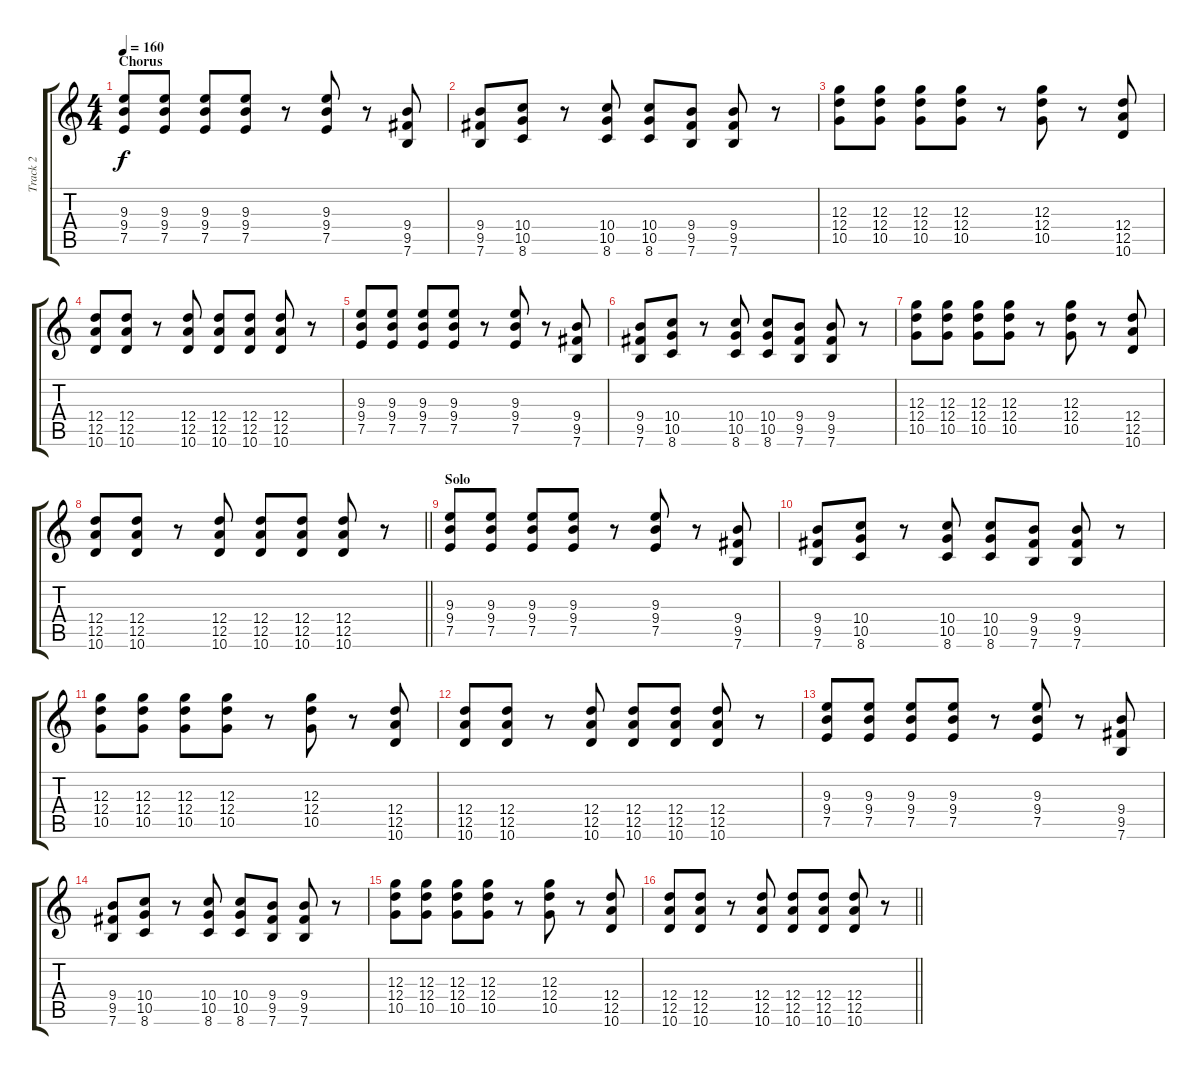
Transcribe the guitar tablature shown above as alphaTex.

\track ("Track 2" "Track 2") {instrument overdrivenguitar}
\staff {score tabs}
\tuning (E4 B3 G3 D3 A2 E2) {hide}
\ts (4 4)
\section ("" "Chorus")
\tempo 160
\clef g2
\ks c
(9.3 9.4 7.5).8{dy f} (9.3 9.4 7.5).8 (9.3 9.4 7.5).8 (9.3 9.4 7.5).8 r.8 (9.3 9.4 7.5).8 r.8 (9.4 9.5 7.6).8 |
(9.4 9.5 7.6).8 (10.4 10.5 8.6).8 r.8 (10.4 10.5 8.6).8 (10.4 10.5 8.6).8 (9.4 9.5 7.6).8 (9.4 9.5 7.6).8 r.8 |
(12.3 12.4 10.5).8 (12.3 12.4 10.5).8 (12.3 12.4 10.5).8 (12.3 12.4 10.5).8 r.8 (12.3 12.4 10.5).8 r.8 (12.4 12.5 10.6).8 |
(12.4 12.5 10.6).8 (12.4 12.5 10.6).8 r.8 (12.4 12.5 10.6).8 (12.4 12.5 10.6).8 (12.4 12.5 10.6).8 (12.4 12.5 10.6).8 r.8 |
(9.3 9.4 7.5).8 (9.3 9.4 7.5).8 (9.3 9.4 7.5).8 (9.3 9.4 7.5).8 r.8 (9.3 9.4 7.5).8 r.8 (9.4 9.5 7.6).8 |
(9.4 9.5 7.6).8 (10.4 10.5 8.6).8 r.8 (10.4 10.5 8.6).8 (10.4 10.5 8.6).8 (9.4 9.5 7.6).8 (9.4 9.5 7.6).8 r.8 |
(12.3 12.4 10.5).8 (12.3 12.4 10.5).8 (12.3 12.4 10.5).8 (12.3 12.4 10.5).8 r.8 (12.3 12.4 10.5).8 r.8 (12.4 12.5 10.6).8 |
\barLineRight lightlight
(12.4 12.5 10.6).8 (12.4 12.5 10.6).8 r.8 (12.4 12.5 10.6).8 (12.4 12.5 10.6).8 (12.4 12.5 10.6).8 (12.4 12.5 10.6).8 r.8 |
\section ("" "Solo")
(9.3 9.4 7.5).8 (9.3 9.4 7.5).8 (9.3 9.4 7.5).8 (9.3 9.4 7.5).8 r.8 (9.3 9.4 7.5).8 r.8 (9.4 9.5 7.6).8 |
(9.4 9.5 7.6).8 (10.4 10.5 8.6).8 r.8 (10.4 10.5 8.6).8 (10.4 10.5 8.6).8 (9.4 9.5 7.6).8 (9.4 9.5 7.6).8 r.8 |
(12.3 12.4 10.5).8 (12.3 12.4 10.5).8 (12.3 12.4 10.5).8 (12.3 12.4 10.5).8 r.8 (12.3 12.4 10.5).8 r.8 (12.4 12.5 10.6).8 |
(12.4 12.5 10.6).8 (12.4 12.5 10.6).8 r.8 (12.4 12.5 10.6).8 (12.4 12.5 10.6).8 (12.4 12.5 10.6).8 (12.4 12.5 10.6).8 r.8 |
(9.3 9.4 7.5).8 (9.3 9.4 7.5).8 (9.3 9.4 7.5).8 (9.3 9.4 7.5).8 r.8 (9.3 9.4 7.5).8 r.8 (9.4 9.5 7.6).8 |
(9.4 9.5 7.6).8 (10.4 10.5 8.6).8 r.8 (10.4 10.5 8.6).8 (10.4 10.5 8.6).8 (9.4 9.5 7.6).8 (9.4 9.5 7.6).8 r.8 |
(12.3 12.4 10.5).8 (12.3 12.4 10.5).8 (12.3 12.4 10.5).8 (12.3 12.4 10.5).8 r.8 (12.3 12.4 10.5).8 r.8 (12.4 12.5 10.6).8 |
\barLineRight lightlight
(12.4 12.5 10.6).8 (12.4 12.5 10.6).8 r.8 (12.4 12.5 10.6).8 (12.4 12.5 10.6).8 (12.4 12.5 10.6).8 (12.4 12.5 10.6).8 r.8
